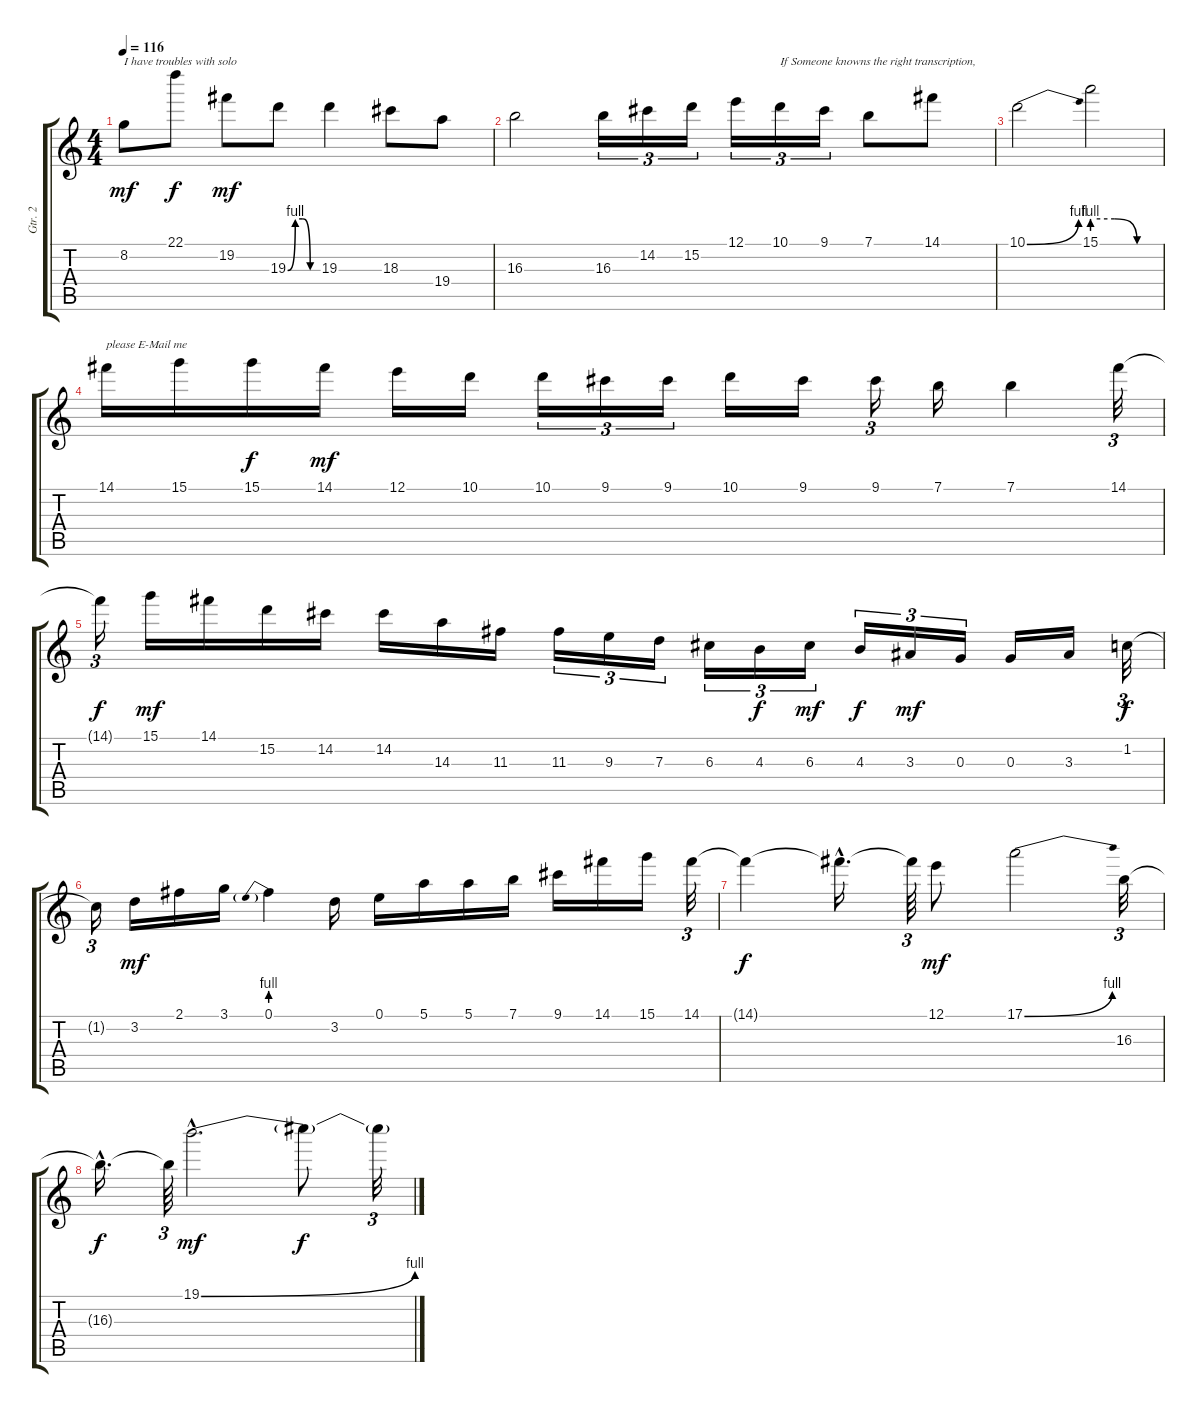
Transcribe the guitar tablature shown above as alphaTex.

\track ("Gtr. 2" "Gtr. 2") {instrument overdrivenguitar}
\staff {score tabs}
\tuning (E4 B3 G3 D3 A2 E2) {hide}
\ts (4 4)
\tempo 116
\clef g2
\ks c
8.2.8{txt "I have troubles with solo" dy mf} 22.1.8{dy f} 19.2.8{dy mf} 19.3{be (custom 0 0 15 4 30 4 45 0 60 0)}.8 19.3.4 18.3.8 19.4.8 |
16.3.2 16.3.16{tu (3 2)} 14.2.16{tu (3 2)} 15.2.16{tu (3 2)} 12.1.16{tu (3 2)} 10.1.16{tu (3 2) txt "If Someone knowns the right transcription,"} 9.1.16{tu (3 2)} 7.1.8 14.1.8 |
10.1{be (bend 0 0 60 4)}.2 15.1{be (custom 0 4 20 4 40 0 60 0)}.2 |
14.1.16{txt "please E-Mail me"} 15.1.16 15.1.16{dy f} 14.1.16{dy mf} 12.1.16 10.1.16 10.1.16{tu (3 2)} 9.1.16{tu (3 2)} 9.1.16{tu (3 2)} 10.1.16 9.1.16 9.1.16{tu (3 2)} 7.1.16 7.1.4 14.1.32{tu (3 2)} |
14.1{t}.16{tu (3 2) dy f} 15.1.16{dy mf} 14.1.16 15.2.16 14.2.16 14.2.16 14.3.16 11.3.16 11.3.16{tu (3 2)} 9.3.16{tu (3 2)} 7.3.16{tu (3 2)} 6.3.16{tu (3 2)} 4.3.16{tu (3 2) dy f} 6.3.16{tu (3 2) dy mf} 4.3.16{tu (3 2) dy f} 3.3.16{tu (3 2) dy mf} 0.3.16{tu (3 2)} 0.3.16 3.3.16 1.2.32{tu (3 2) dy f} |
1.2{t}.16{tu (3 2)} 3.2.16{dy mf} 2.1.16 3.1.16 0.1{be (prebend 0 4 60 4)}.4 3.2.16 0.1.16 5.1.16 5.1.16 7.1.16 9.1.16 14.1.16 15.1.16 14.1.32{tu (3 2)} |
14.1{t}.4{dy f} 14.1{hac t}.16{d} 14.1{t}.64{tu (3 2)} 12.1.8{dy mf} 17.1{be (bend 0 0 60 4)}.2 16.3.32{tu (3 2)} |
16.3{hac t}.16{d dy f} 16.3{t}.64{tu (3 2)} 19.1{be (bend 0 0 60 4) hac}.2{d dy mf} 19.1{t}.8{dy f} 19.1{t}.32{tu (3 2)}
